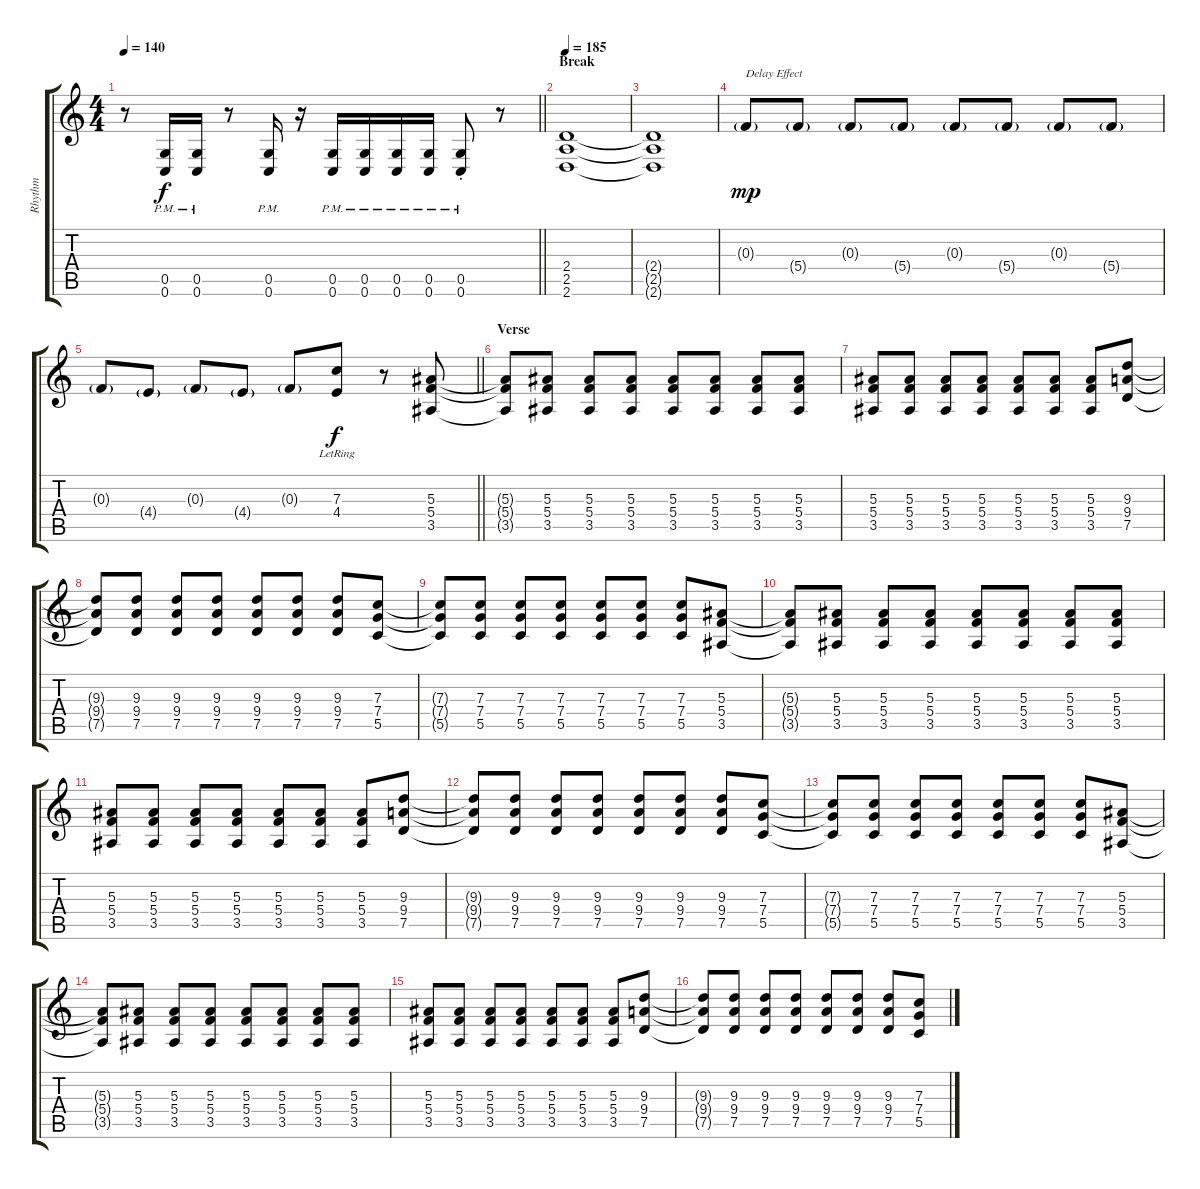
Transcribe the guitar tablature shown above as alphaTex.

\track ("Rhythm" "Rhythm") {instrument overdrivenguitar}
\staff {score tabs}
\tuning (D4 A3 F3 C3 G2 C2) {hide}
\ts (4 4)
\tempo 140
\clef g2
\barLineRight lightlight
\ks c
r.8{dy f} (0.5{pm} 0.6{pm}).16 (0.5{pm} 0.6{pm}).16 r.8 (0.5{pm} 0.6{pm}).16 r.16 (0.5{pm} 0.6{pm}).16 (0.5{pm} 0.6{pm}).16 (0.5{pm} 0.6{pm}).16 (0.5{pm} 0.6{pm}).16 (0.5{pm st} 0.6{pm st}).8 r.8 |
\section ("" "Break")
\tempo 185
(2.4 2.5 2.6).1 |
(2.4{t} 2.5{t} 2.6{t}).1 |
0.3{g}.8{txt "Delay Effect" dy mp} 5.4{g}.8 0.3{g}.8 5.4{g}.8 0.3{g}.8 5.4{g}.8 0.3{g}.8 5.4{g}.8 |
\barLineRight lightlight
0.3{g}.8 4.4{g}.8 0.3{g}.8 4.4{g}.8 0.3{g}.8 (7.3{lr} 4.4{lr}).8{dy f} r.8 (5.3 5.4 3.5).8 |
\section ("" "Verse")
(5.3{t} 5.4{t} 3.5{t}).8 (5.3 5.4 3.5).8 (5.3 5.4 3.5).8 (5.3 5.4 3.5).8 (5.3 5.4 3.5).8 (5.3 5.4 3.5).8 (5.3 5.4 3.5).8 (5.3 5.4 3.5).8 |
(5.3 5.4 3.5).8 (5.3 5.4 3.5).8 (5.3 5.4 3.5).8 (5.3 5.4 3.5).8 (5.3 5.4 3.5).8 (5.3 5.4 3.5).8 (5.3 5.4 3.5).8 (9.3 9.4 7.5).8 |
(9.3{t} 9.4{t} 7.5{t}).8 (9.3 9.4 7.5).8 (9.3 9.4 7.5).8 (9.3 9.4 7.5).8 (9.3 9.4 7.5).8 (9.3 9.4 7.5).8 (9.3 9.4 7.5).8 (7.3 7.4 5.5).8 |
(7.3{t} 7.4{t} 5.5{t}).8 (7.3 7.4 5.5).8 (7.3 7.4 5.5).8 (7.3 7.4 5.5).8 (7.3 7.4 5.5).8 (7.3 7.4 5.5).8 (7.3 7.4 5.5).8 (5.3 5.4 3.5).8 |
(5.3{t} 5.4{t} 3.5{t}).8 (5.3 5.4 3.5).8 (5.3 5.4 3.5).8 (5.3 5.4 3.5).8 (5.3 5.4 3.5).8 (5.3 5.4 3.5).8 (5.3 5.4 3.5).8 (5.3 5.4 3.5).8 |
(5.3 5.4 3.5).8 (5.3 5.4 3.5).8 (5.3 5.4 3.5).8 (5.3 5.4 3.5).8 (5.3 5.4 3.5).8 (5.3 5.4 3.5).8 (5.3 5.4 3.5).8 (9.3 9.4 7.5).8 |
(9.3{t} 9.4{t} 7.5{t}).8 (9.3 9.4 7.5).8 (9.3 9.4 7.5).8 (9.3 9.4 7.5).8 (9.3 9.4 7.5).8 (9.3 9.4 7.5).8 (9.3 9.4 7.5).8 (7.3 7.4 5.5).8 |
(7.3{t} 7.4{t} 5.5{t}).8 (7.3 7.4 5.5).8 (7.3 7.4 5.5).8 (7.3 7.4 5.5).8 (7.3 7.4 5.5).8 (7.3 7.4 5.5).8 (7.3 7.4 5.5).8 (5.3 5.4 3.5).8 |
(5.3{t} 5.4{t} 3.5{t}).8 (5.3 5.4 3.5).8 (5.3 5.4 3.5).8 (5.3 5.4 3.5).8 (5.3 5.4 3.5).8 (5.3 5.4 3.5).8 (5.3 5.4 3.5).8 (5.3 5.4 3.5).8 |
(5.3 5.4 3.5).8 (5.3 5.4 3.5).8 (5.3 5.4 3.5).8 (5.3 5.4 3.5).8 (5.3 5.4 3.5).8 (5.3 5.4 3.5).8 (5.3 5.4 3.5).8 (9.3 9.4 7.5).8 |
(9.3{t} 9.4{t} 7.5{t}).8 (9.3 9.4 7.5).8 (9.3 9.4 7.5).8 (9.3 9.4 7.5).8 (9.3 9.4 7.5).8 (9.3 9.4 7.5).8 (9.3 9.4 7.5).8 (7.3 7.4 5.5).8
